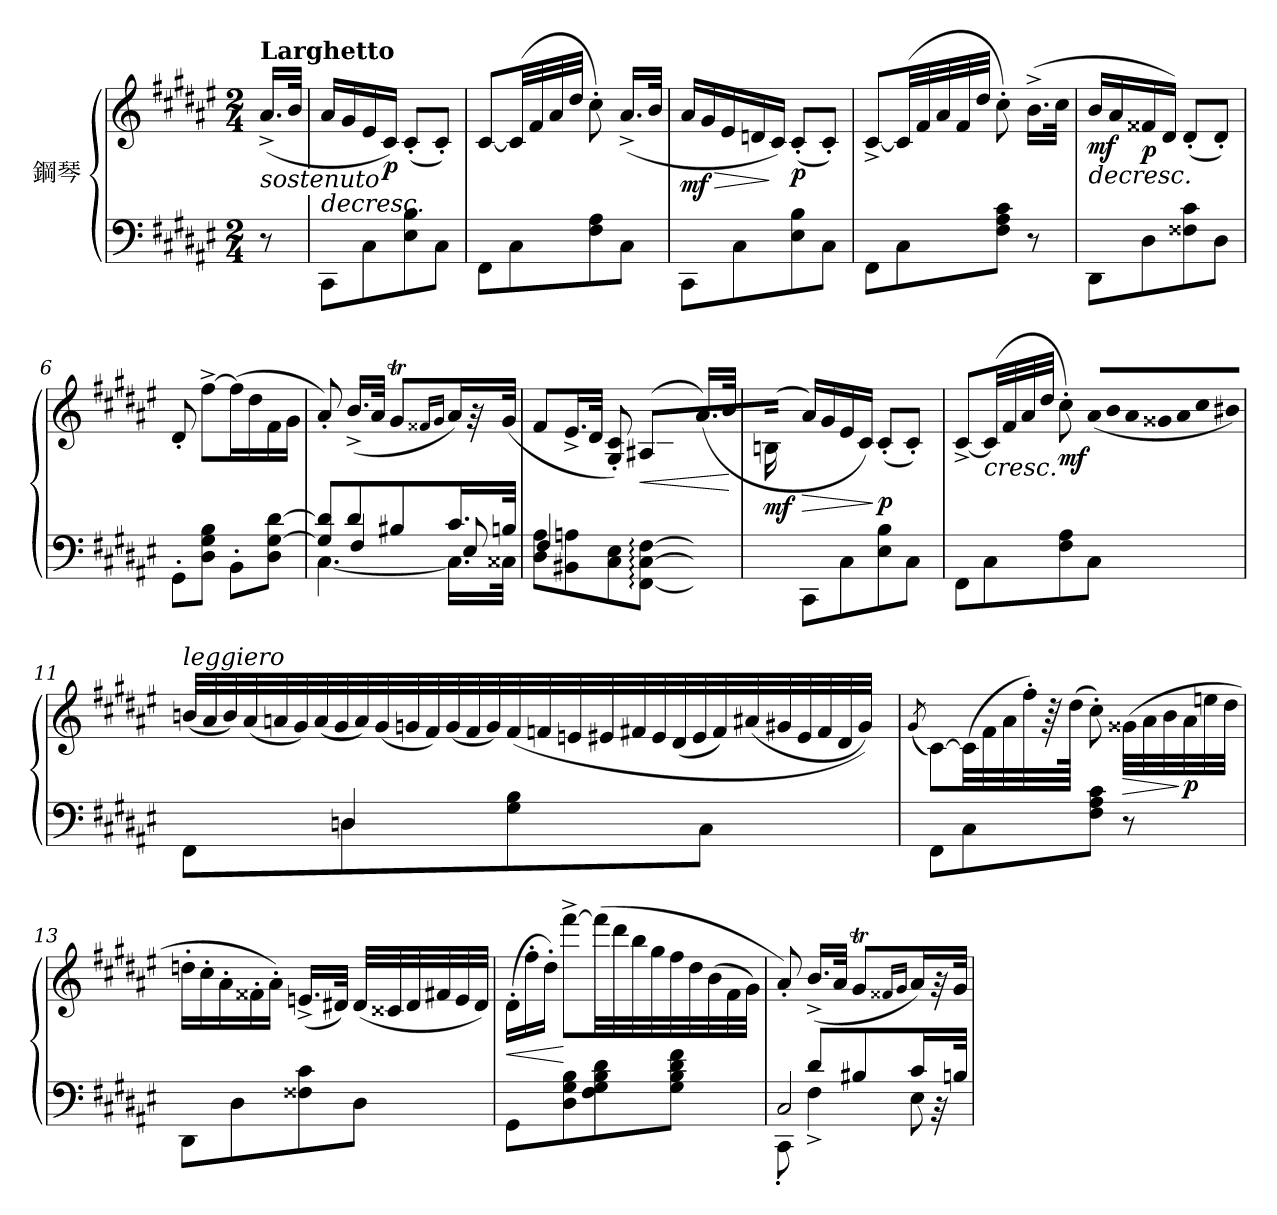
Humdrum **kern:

**kern	**kern	**dynam
*part1	*part1	*part1
*staff2	*staff1	*staff1/2
*I"鋼琴	*	*
*clefF4	*clefG2	*
*k[f#c#g#d#a#e#]	*k[f#c#g#d#a#e#]	*
*M2/4	*M2/4	*
*MM40	*MM40	*
=	=	=
!	!LO:TX:a:B:t=Larghetto	!
!	!LO:TX:b:i:t=sostenuto	!
8r	(<16.a#^/LL	.
.	32b/JJk	.
=1	=1	=1
!	!	!LO:HP:b
8CC#\L	16a#/LL	>
.	16g#/	.
8C#\	16e#/	.
!	!	!LO:DY:b
.	16c#/JJ)	p
8E#\ 8B\	(<8c#'/L	]
8C#\J	8c#'/J)	.
=2	=2	=2
8FF#\L	[8c#/L	.
8C#\	(>32c#/LL]	.
.	32f#/	.
.	32a#/	.
.	32dd#/JJJ	.
8F#\ 8A#\	8cc#'\)	.
8C#\J	(<16.a#^/LL	.
.	32b/JJk	.
=3	=3	=3
*	*Xtuplet	*
!	!	!LO:HP:b
!	!	!LO:DY:n=1:b
8CC#\L	20a#/LL	> mf
.	20g#/	.
.	20e#/	.
8C#\	.	.
.	20dn/	.
.	20c#/JJ)	]
!	!	!LO:DY:n=2:b
8E#\ 8B\	(<8c#'/L	p
8C#\J	8c#'/J)	.
=4	=4	=4
8FF#\L	[8c#^/L	.
8C#\	(>40c#/LL]	.
.	40f#/	.
.	40a#/	.
.	40f#/	.
.	40dd#/JJJ	.
8F#\ 8A#\ 8c#\J	8cc#'\)	.
8r	(>16.b^\LL	.
.	32cc#\JJk	.
!!LO:LB:g=z
=5	=5	=5
!	!	!LO:HP:b
!	!	!LO:DY:n=1:b
8DD#\L	16b/LL	> mf
.	16a#/	.
!	!	!LO:DY:n=2:b
8D#\	16f##X/	p
.	16d#/JJ)	.
8F##X\ 8c#\	(<8d#'/L	]
8D#\J	8d#'/J)	.
=6	=6	=6
8GG#'\L	8d#'/	.
8D#\ 8G#\ 8B\J	[8ff#^\L	.
8BB'\L	(>16ff#\L]	.
.	16dd#\	.
8D#\ [8G#\ [8d#\J	16f#\	.
.	16g#\JJ	.
=7	=7	=7
*^	*	*
*	*^	*	*
8G#/] 8d#/]L	[4.C#\	8ryy	8a#'/)	.
8d#/	.	4F#/	(<16.b^/LL	.
.	.	.	32a#/JJk	.
8B#X/	.	.	8g#T/L	.
.	.	.	16qf##X/LL	.
.	.	.	16qg#/JJ	.
16.c#/L	16.C#\LL]	8E#/	16a#/L)	.
.	.	.	32r	.
32Bn/JJk	32C##X\JJk	.	(<32g#/JJk	.
*	*v	*v	*	*
=8	=8	=8	=8
*	*	*^	*
8D#\ 8A#\L	4F#/	8f#/L	4.ryy	.
8BB#X\ 8An\	.	16.e#^/L	.	.
.	.	32d#/JJk	.	.
8C#\ 8E#\	4.ryy	8G#/' 8c#/')	.	.
*	*	*MM80	*	*
!	!	!	!	!LO:HP:b
[8FF#\: [8C#\: [8F#\:J	.	(>24A#X/LLyy	8A#X\L	<
.	.	24c#/	.	.
.	.	24f#/JJ	.	.
*	*	*MM40	*	*
8FF#yy] 8C#yy] 8F#yy]	.	(>16.a#/LL)	8ryy	.
.	.	32b/JJk	.	.
*v	*v	*	*	*
*	*v	*v	*
.	.	[
=9	=9	=9
*	*MM90	*
*	*^	*
!	!	!	!LO:DY:b
8ryy	(>16Bn/LLyy	16Bn\Jk	mf
.	16e#/JJ	2ryy	.
*	*MM40	*	*
!	!	!	!LO:HP:b
8CC#\L	16a#/LL)	.	>
.	16g#/	.	.
8C#\	16e#/	.	.
.	16c#/JJ)	.	.
!	!	!	!LO:DY:n=1:b
8E#\ 8B\	(<8c#'/L	.	] p
8C#\J	8c#'/J)	.	.
.	.	16ryy	.
*	*v	*v	*
!!LO:LB:g=z
=10	=10	=10
8FF#\L	[8c#^/L	.
!	!	!LO:HP:b
8C#\	(>32c#/LL]	<
.	32f#/	.
.	32a#/	.
.	32dd#/JJJ	.
!	!	!LO:DY:b
8F#\ 8A#\	8cc#'\)	mf
!	!LO:N:vis=32	!
8C#\J	(<960%17a#/LLL	[
!	!LO:N:vis=32	!
.	960%17b/	.
!	!LO:N:vis=32	!
.	960%17a#/	.
!	!LO:N:vis=32	!
.	960%17g##X/	.
!	!LO:N:vis=32	!
.	960%17a#/	.
!	!LO:N:vis=32	!
.	960%17cc#/	.
!	!LO:N:vis=32	!
.	960%17b#X/JJJ)	.
.	960ryy	.
=11	=11	=11
*^	*	*
!	!	!LO:TX:a:i:t=leggiero	!
8FF#\L	8ryy	(<60bn/L	.
.	.	60a#/	.
.	.	60b/)	.
.	.	(<60a#/	.
.	.	60an/	.
.	.	60g#/)	.
.	.	(<60a/	.
.	.	60g#/	.
8Dn\	4D/	.	.
.	.	60a/)	.
.	.	(<60g#/	.
.	.	60gn/	.
.	.	60f#/)	.
.	.	(<60g/	.
.	.	60f#/	.
.	.	60g/)	.
8G#\ 8B\	.	(<60f#/	.
.	.	60fn/	.
.	.	60en/	.
.	.	60e#X/	.
.	.	60f#X/	.
.	.	60e#/	.
.	.	(<60d#/	.
.	.	60e#/	.
8C#\J	8ryy	.	.
.	.	60f#/)	.
.	.	(<60a#X/	.
.	.	60g#X/	.
.	.	60e#/	.
.	.	60f#/	.
.	.	60d#/	.
.	.	60g#/J))	.
*v	*v	*	*
.	8qg#/yy	.
!!LO:LB:g=z
=12	=12	=12
.	(<8qg#/	.
8FF#\L	[8c#\L)	.
8C#\	(>40c#\LL]	.
.	40f#\	.
.	40a#\	.
.	40ff#'\)	.
.	80r	.
.	(>80dd#\JJJk	.
8F#\ 8A#\ 8c#\J	8cc#'\)	.
!	!	!LO:HP:b
8r	(>48g##X\LLL	>
.	48a#\	.
.	48b\	.
!	!	!LO:DY:n=1:b
.	48a#\	] p
.	48een\	.
.	48dd#\JJJ	.
=13	=13	=13
8DD#\L	20ddn'\LL	.
.	20cc#'\	.
.	20a#'\	.
8D#\	.	.
.	20f##X'\	.
.	20a#'\JJ)	.
8F##X\ 8c#\	(<16.en^/LL	.
.	32d#X/JJk)	.
8D#\J	(<48d#/LLL	.
.	48c##X/	.
.	48d#/	.
.	48f#/	.
.	48e/	.
.	48d#/JJJ)	.
=14	=14	=14
!	!	!LO:HP:b
8GG#\L	(<24d#'\LL	<
.	24ff#'\	.
.	24dd#'\JJ)	.
!	!	!LO:DY:n=1:a
8D#\ 8G#\ 8B\	[8fff#^\L	[ other-dynamics
8F#\ 8G#\ 8B\ 8d#\	(>32fff#\LL]	.
.	32ddd#\	.
.	32bb\	.
.	32gg#\	.
8G#\ 8B\ 8d#\ 8f#\J	32ff#\	.
.	32dd#\	.
.	(<48b\	.
.	48f#\	.
.	48g#\JJJ)	.
!!LO:LB:g=z
=15	=15	=15
*^	*	*
*	*^	*	*
2C#/	8CC#'\	8ryy	8a#'/)	.
.	4F#^\	8d#/L	(<16.b^/LL	.
.	.	.	32a#/JJk	.
.	.	8B#X/	8g#T/L	.
.	.	.	16qf##X/LL	.
.	.	.	16qg#/JJ	.
.	8E#\	16c#/L	16a#/L)	.
.	.	32rBB	32rg	.
.	.	32Bn/JJk	32g#/JJk	.
*v	*v	*v	*	*
=	=	=
*-	*-	*-
